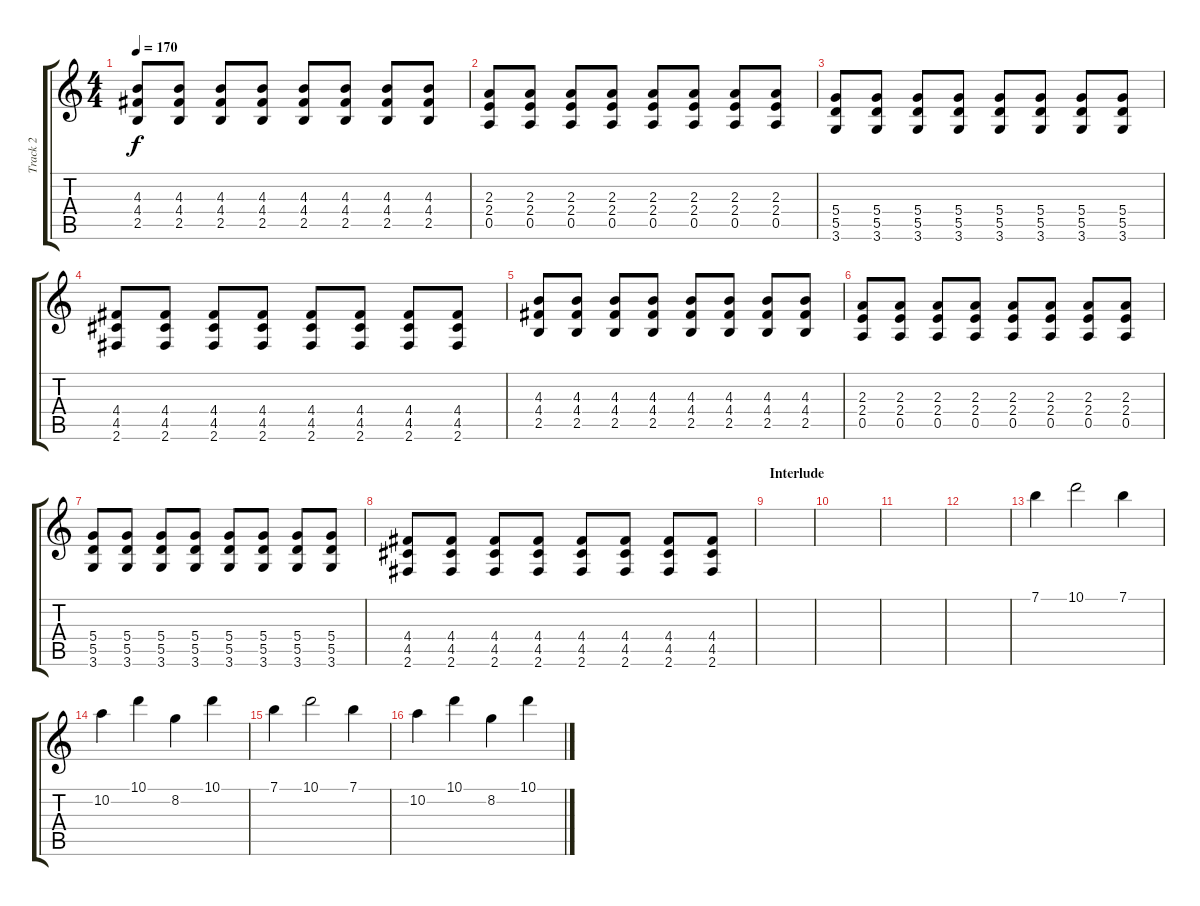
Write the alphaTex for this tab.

\track ("Track 2" "Track 2") {instrument overdrivenguitar}
\staff {score tabs}
\tuning (E4 B3 G3 D3 A2 E2) {hide}
\ts (4 4)
\tempo 170
\clef g2
\ks c
(4.3 4.4 2.5).8{dy f volume 11} (4.3 4.4 2.5).8 (4.3 4.4 2.5).8 (4.3 4.4 2.5).8 (4.3 4.4 2.5).8 (4.3 4.4 2.5).8 (4.3 4.4 2.5).8 (4.3 4.4 2.5).8 |
(2.3 2.4 0.5).8 (2.3 2.4 0.5).8 (2.3 2.4 0.5).8 (2.3 2.4 0.5).8 (2.3 2.4 0.5).8 (2.3 2.4 0.5).8 (2.3 2.4 0.5).8 (2.3 2.4 0.5).8 |
(5.4 5.5 3.6).8 (5.4 5.5 3.6).8 (5.4 5.5 3.6).8 (5.4 5.5 3.6).8 (5.4 5.5 3.6).8 (5.4 5.5 3.6).8 (5.4 5.5 3.6).8 (5.4 5.5 3.6).8 |
(4.4 4.5 2.6).8 (4.4 4.5 2.6).8 (4.4 4.5 2.6).8 (4.4 4.5 2.6).8 (4.4 4.5 2.6).8 (4.4 4.5 2.6).8 (4.4 4.5 2.6).8 (4.4 4.5 2.6).8 |
(4.3 4.4 2.5).8{volume 11} (4.3 4.4 2.5).8 (4.3 4.4 2.5).8 (4.3 4.4 2.5).8 (4.3 4.4 2.5).8 (4.3 4.4 2.5).8 (4.3 4.4 2.5).8 (4.3 4.4 2.5).8 |
(2.3 2.4 0.5).8 (2.3 2.4 0.5).8 (2.3 2.4 0.5).8 (2.3 2.4 0.5).8 (2.3 2.4 0.5).8 (2.3 2.4 0.5).8 (2.3 2.4 0.5).8 (2.3 2.4 0.5).8 |
(5.4 5.5 3.6).8 (5.4 5.5 3.6).8 (5.4 5.5 3.6).8 (5.4 5.5 3.6).8 (5.4 5.5 3.6).8 (5.4 5.5 3.6).8 (5.4 5.5 3.6).8 (5.4 5.5 3.6).8 |
(4.4 4.5 2.6).8 (4.4 4.5 2.6).8 (4.4 4.5 2.6).8 (4.4 4.5 2.6).8 (4.4 4.5 2.6).8 (4.4 4.5 2.6).8 (4.4 4.5 2.6).8 (4.4 4.5 2.6).8 |
\section ("" "Interlude")
|
|
|
|
7.1.4 10.1.2 7.1.4 |
10.2.4 10.1.4 8.2.4 10.1.4 |
7.1.4 10.1.2 7.1.4 |
10.2.4 10.1.4 8.2.4 10.1.4
